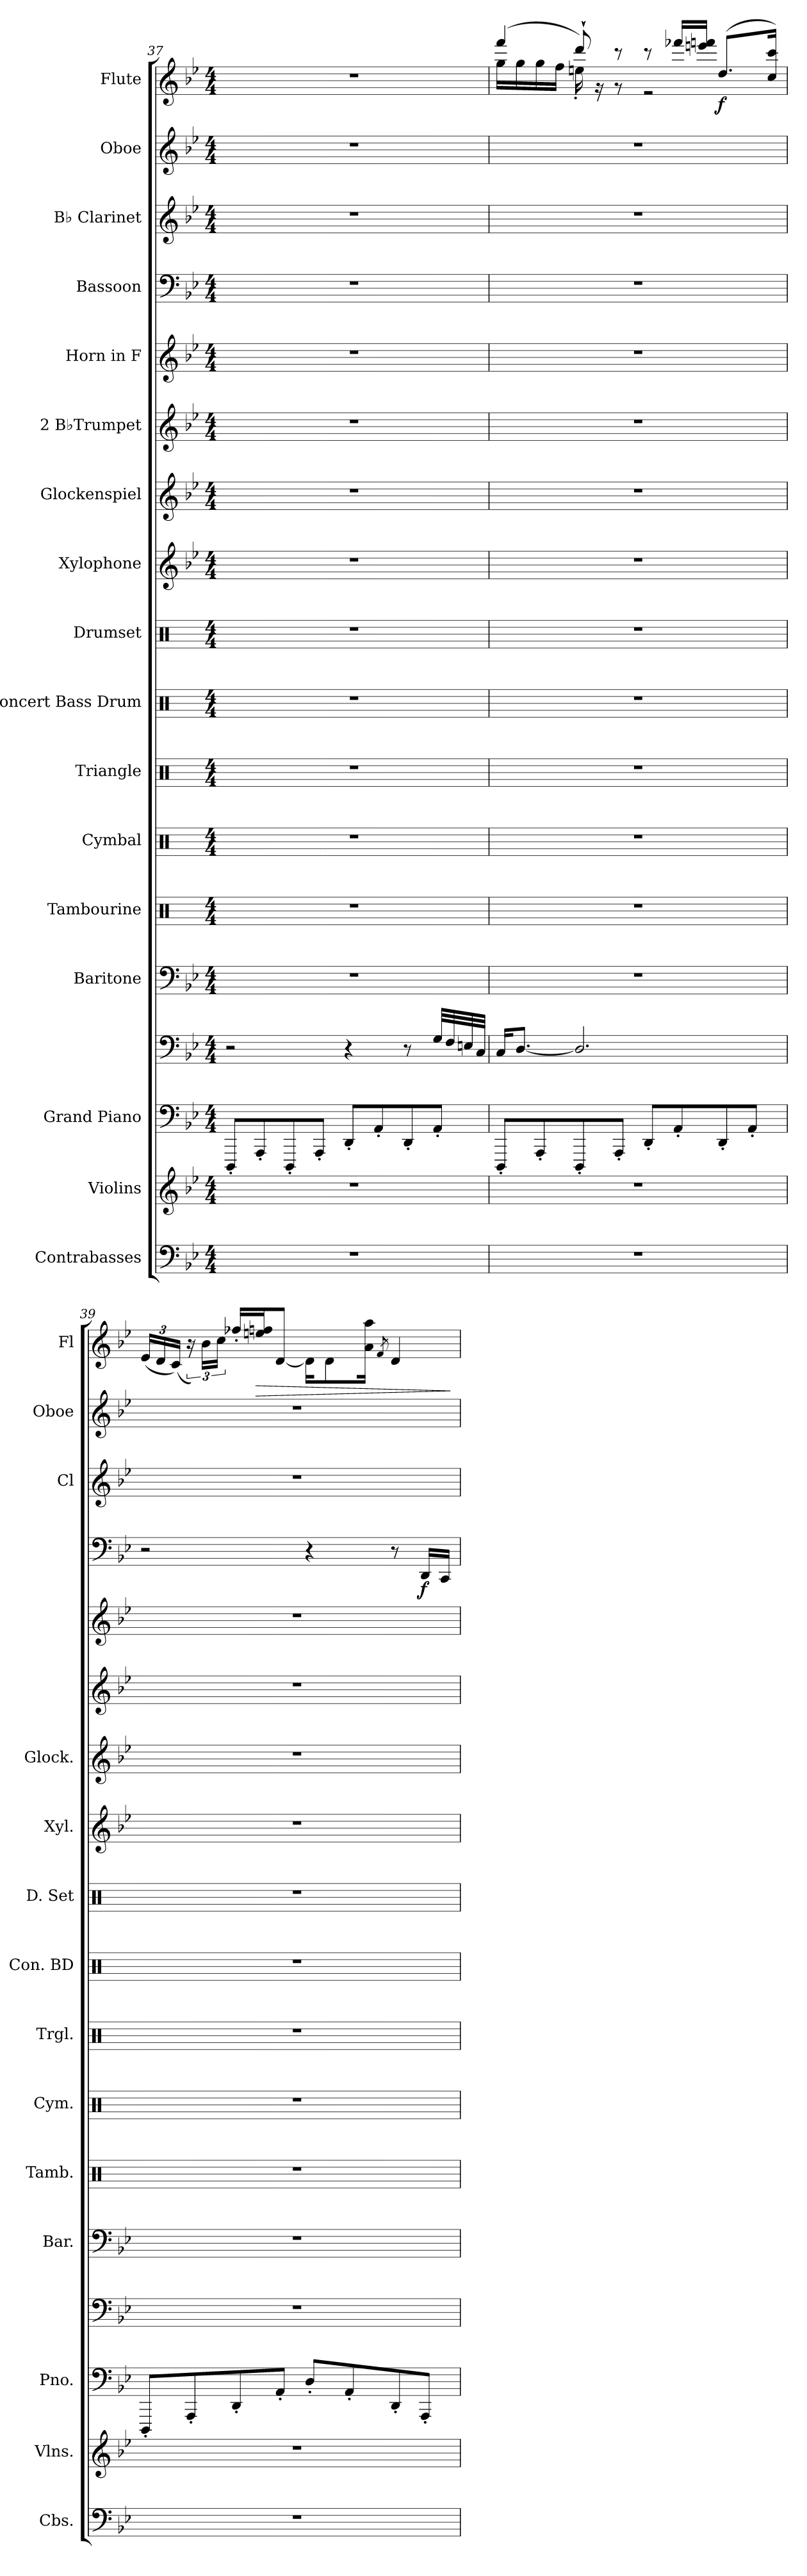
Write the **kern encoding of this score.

**kern	**kern	**kern	**kern	**kern	**kern	**kern	**kern	**kern	**kern	**kern	**kern	**kern	**kern	**kern	**dynam	**kern	**kern	**kern	**dynam
*part17	*part16	*part15	*part15	*part14	*part13	*part12	*part11	*part10	*part9	*part8	*part7	*part6	*part5	*part4	*part4	*part3	*part2	*part1	*part1
*staff18	*staff17	*staff16	*staff15	*staff14	*staff13	*staff12	*staff11	*staff10	*staff9	*staff8	*staff7	*staff6	*staff5	*staff4	*staff4	*staff3	*staff2	*staff1	*staff1
*I"Contrabasses	*I"Violins	*I"Grand Piano	*	*I"Baritone	*I"Tambourine	*I"Cymbal	*I"Triangle	*I"Concert Bass Drum	*I"Drumset	*I"Xylophone	*I"Glockenspiel	*I"2 B♭Trumpet	*I"Horn in F	*I"Bassoon	*	*I"B♭ Clarinet	*I"Oboe	*I"Flute	*
*I'Cbs.	*I'Vlns.	*I'Pno.	*	*I'Bar.	*I'Tamb.	*I'Cym.	*I'Trgl.	*I'Con. BD	*I'D. Set	*I'Xyl.	*I'Glock.	*	*	*	*	*I'Cl	*I'Oboe	*I'Fl	*
*clefF4	*clefG2	*clefF4	*clefF4	*clefF4	*clefX	*clefX	*clefX	*clefX	*clefX	*clefG2	*clefG2	*clefG2	*clefG2	*clefF4	*	*clefG2	*clefG2	*clefG2	*
*ITrd7c12	*	*	*	*	*	*	*	*	*	*ITrd-7c-12	*ITrd-14c-24	*ITrd1c2	*ITrd4c7	*	*	*ITrd1c2	*	*	*
*k[b-e-]	*k[b-e-]	*k[b-e-]	*k[b-e-]	*k[b-e-]	*k[]	*k[]	*k[]	*k[]	*k[]	*k[b-e-]	*k[b-e-]	*k[b-e-a-d-]	*k[b-e-a-]	*k[b-e-]	*	*k[b-e-a-d-]	*k[b-e-]	*k[b-e-]	*
*M4/4	*M4/4	*M4/4	*M4/4	*M4/4	*M4/4	*M4/4	*M4/4	*M4/4	*M4/4	*M4/4	*M4/4	*M4/4	*M4/4	*M4/4	*	*M4/4	*M4/4	*M4/4	*
=37	=37	=37	=37	=37	=37	=37	=37	=37	=37	=37	=37	=37	=37	=37	=37	=37	=37	=37	=37
1r	1r	8DDD'/L	2r	1r	1r	1r	1r	1r	1r	1r	1r	1r	1r	1r	.	1r	1r	1r	.
.	.	8AAA'/	.	.	.	.	.	.	.	.	.	.	.	.	.	.	.	.	.
.	.	8DDD'/	.	.	.	.	.	.	.	.	.	.	.	.	.	.	.	.	.
.	.	8AAA'/J	.	.	.	.	.	.	.	.	.	.	.	.	.	.	.	.	.
.	.	8DD'/L	4r	.	.	.	.	.	.	.	.	.	.	.	.	.	.	.	.
.	.	8AA'/	.	.	.	.	.	.	.	.	.	.	.	.	.	.	.	.	.
.	.	8DD'/	8r	.	.	.	.	.	.	.	.	.	.	.	.	.	.	.	.
.	.	8AA'/J	32G/LLL	.	.	.	.	.	.	.	.	.	.	.	.	.	.	.	.
.	.	.	32F/	.	.	.	.	.	.	.	.	.	.	.	.	.	.	.	.
.	.	.	32En/	.	.	.	.	.	.	.	.	.	.	.	.	.	.	.	.
.	.	.	32C/JJJ	.	.	.	.	.	.	.	.	.	.	.	.	.	.	.	.
!!LO:PB:g=z
=38	=38	=38	=38	=38	=38	=38	=38	=38	=38	=38	=38	=38	=38	=38	=38	=38	=38	=38	=38
*	*	*	*	*	*	*	*	*	*	*	*	*	*	*	*	*	*	*^	*
1r	1r	8DDD'/L	16C/KL	1r	1r	1r	1r	1r	1r	1r	1r	1r	1r	1r	.	1r	1r	(>4fff/	16gg\LL	.
.	.	.	[8.D/J	.	.	.	.	.	.	.	.	.	.	.	.	.	.	.	16gg\	.
.	.	8AAA'/	.	.	.	.	.	.	.	.	.	.	.	.	.	.	.	.	16gg\	.
.	.	.	.	.	.	.	.	.	.	.	.	.	.	.	.	.	.	.	16ff\JJ	.
.	.	8DDD'/	2.D/]	.	.	.	.	.	.	.	.	.	.	.	.	.	.	8ddd`/)	16een'\	.
.	.	.	.	.	.	.	.	.	.	.	.	.	.	.	.	.	.	.	16r	.
.	.	8AAA'/J	.	.	.	.	.	.	.	.	.	.	.	.	.	.	.	8r	8r	.
.	.	8DD'/L	.	.	.	.	.	.	.	.	.	.	.	.	.	.	.	8r	2r	.
.	.	8AA'/	.	.	.	.	.	.	.	.	.	.	.	.	.	.	.	16fff-X/LL	.	.
.	.	.	.	.	.	.	.	.	.	.	.	.	.	.	.	.	.	16eeen/ 16fffn/JJ	.	.
!	!	!	!	!	!	!	!	!	!	!	!	!	!	!	!	!	!	!	!	!LO:DY:b
.	.	8DD'/	.	.	.	.	.	.	.	.	.	.	.	.	.	.	.	(>8.dd/L	.	f
.	.	8AA'/J	.	.	.	.	.	.	.	.	.	.	.	.	.	.	.	.	.	.
.	.	.	.	.	.	.	.	.	.	.	.	.	.	.	.	.	.	16cc/ 16ccc/Jk)	.	.
*	*	*	*	*	*	*	*	*	*	*	*	*	*	*	*	*	*	*v	*v	*
=39	=39	=39	=39	=39	=39	=39	=39	=39	=39	=39	=39	=39	=39	=39	=39	=39	=39	=39	=39
*	*	*	*	*	*	*	*	*	*	*	*	*	*	*	*	*	*	*Xbrackettup	*
1r	1r	8DDD'/L	1r	1r	1r	1r	1r	1r	1r	1r	1r	1r	1r	2r	.	1r	1r	(<24e-/LL	.
.	.	.	.	.	.	.	.	.	.	.	.	.	.	.	.	.	.	24d/	.
.	.	.	.	.	.	.	.	.	.	.	.	.	.	.	.	.	.	(<24c/JJ)	.
*	*	*	*	*	*	*	*	*	*	*	*	*	*	*	*	*	*	*brackettup	*
.	.	8AAA'/	.	.	.	.	.	.	.	.	.	.	.	.	.	.	.	24r)	.
.	.	.	.	.	.	.	.	.	.	.	.	.	.	.	.	.	.	24b-\LL	.
.	.	.	.	.	.	.	.	.	.	.	.	.	.	.	.	.	.	24cc\JJ	.
.	.	8DD'/	.	.	.	.	.	.	.	.	.	.	.	.	.	.	.	16ff-X'/LL	.
!	!	!	!	!	!	!	!	!	!	!	!	!	!	!	!	!	!	!	!LO:HP:b
.	.	.	.	.	.	.	.	.	.	.	.	.	.	.	.	.	.	16een/ 16ffn/J	>
.	.	8AA'/J	.	.	.	.	.	.	.	.	.	.	.	.	.	.	.	[8d/J	.
.	.	8D'/L	.	.	.	.	.	.	.	.	.	.	.	4r	.	.	.	16d\KL]	.
.	.	.	.	.	.	.	.	.	.	.	.	.	.	.	.	.	.	8d\	.
.	.	8AA'/	.	.	.	.	.	.	.	.	.	.	.	.	.	.	.	.	.
.	.	.	.	.	.	.	.	.	.	.	.	.	.	.	.	.	.	16a\ 16aa\Jk	.
.	.	.	.	.	.	.	.	.	.	.	.	.	.	.	.	.	.	8qf/	.
.	.	8DD'/	.	.	.	.	.	.	.	.	.	.	.	8r	.	.	.	4d/	.
!	!	!	!	!	!	!	!	!	!	!	!	!	!	!	!LO:DY:b	!	!	!	!
.	.	8AAA'/J	.	.	.	.	.	.	.	.	.	.	.	16DD/LL	f	.	.	.	.
.	.	.	.	.	.	.	.	.	.	.	.	.	.	16CC/JJ	.	.	.	.	.
.	.	.	.	.	.	.	.	.	.	.	.	.	.	.	.	.	.	.	]
=	=	=	=	=	=	=	=	=	=	=	=	=	=	=	=	=	=	=	=
*-	*-	*-	*-	*-	*-	*-	*-	*-	*-	*-	*-	*-	*-	*-	*-	*-	*-	*-	*-
